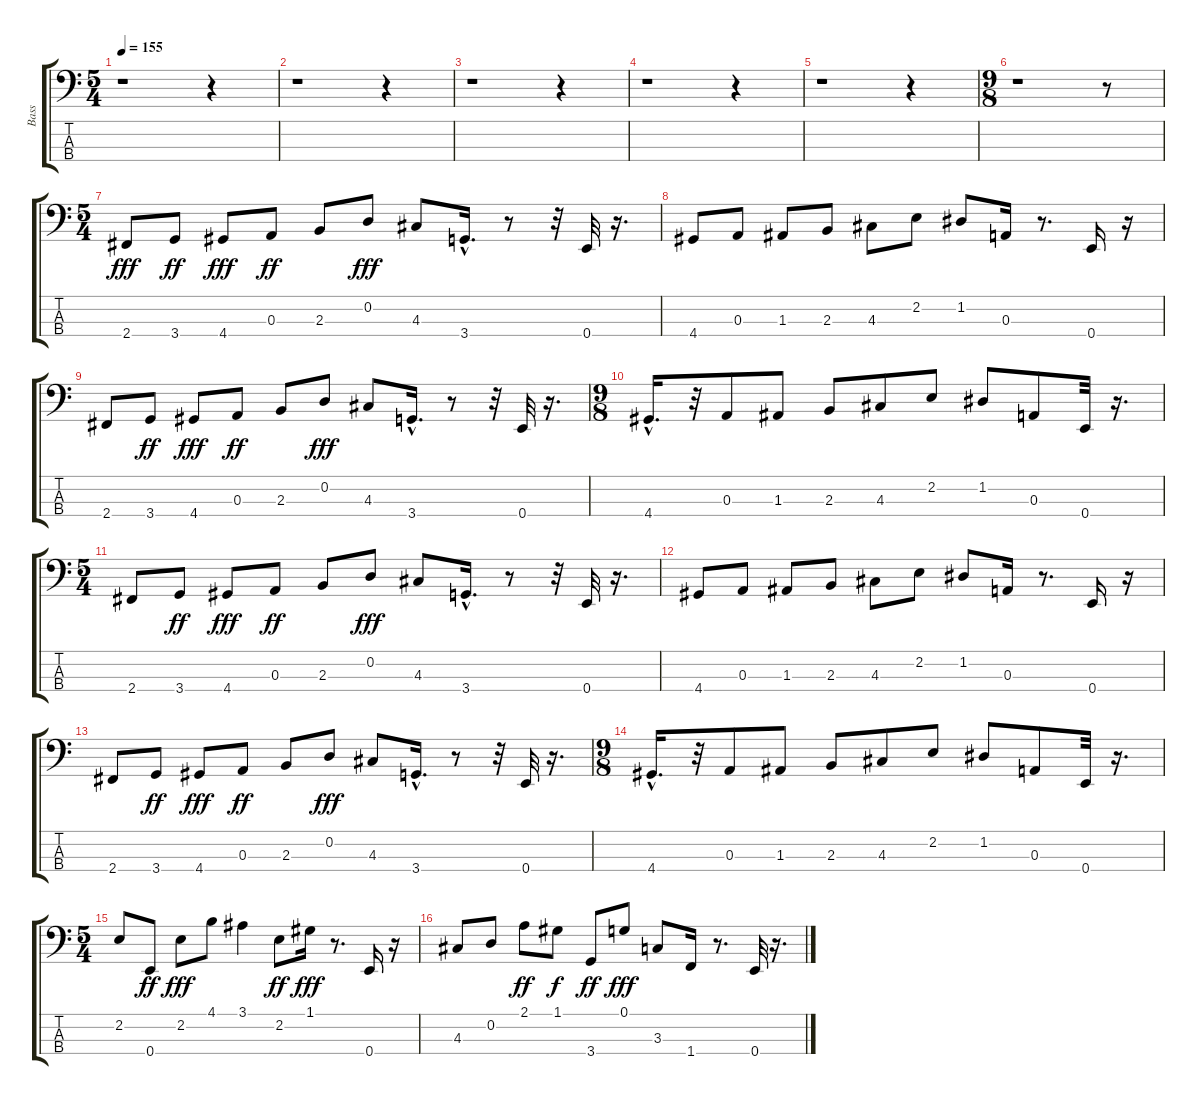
\track ("Bass                " "Bass      ") {instrument fretlessbass}
\staff {score tabs}
\tuning (G2 D2 A1 E1) {hide}
\ts (5 4)
\tempo 155
\clef f4
\ks c
r.1{dy fff instrument fretlessbass} r.4 |
r.1 r.4 |
r.1 r.4 |
r.1 r.4 |
r.1 r.4 |
\ts (9 8)
r.1 r.8 |
\ts (5 4)
2.4.8{volume 12 instrument fretlessbass} 3.4.8{dy ff} 4.4.8{dy fff} 0.3.8{dy ff} 2.3.8 0.2.8{dy fff} 4.3.8 3.4{hac}.16{d} r.8 r.32 0.4.32 r.16{d} |
4.4.8 0.3.8 1.3.8 2.3.8 4.3.8 2.2.8 1.2.8 0.3.16 r.8{d} 0.4.16 r.16 |
2.4.8 3.4.8{dy ff} 4.4.8{dy fff} 0.3.8{dy ff} 2.3.8 0.2.8{dy fff} 4.3.8 3.4{hac}.16{d} r.8 r.32 0.4.32 r.16{d} |
\ts (9 8)
4.4{hac}.16{d} r.32 0.3.8 1.3.8 2.3.8 4.3.8 2.2.8 1.2.8 0.3.8 0.4.32 r.16{d} |
\ts (5 4)
2.4.8 3.4.8{dy ff} 4.4.8{dy fff} 0.3.8{dy ff} 2.3.8 0.2.8{dy fff} 4.3.8 3.4{hac}.16{d} r.8 r.32 0.4.32 r.16{d} |
4.4.8 0.3.8 1.3.8 2.3.8 4.3.8 2.2.8 1.2.8 0.3.16 r.8{d} 0.4.16 r.16 |
2.4.8 3.4.8{dy ff} 4.4.8{dy fff} 0.3.8{dy ff} 2.3.8 0.2.8{dy fff} 4.3.8 3.4{hac}.16{d} r.8 r.32 0.4.32 r.16{d} |
\ts (9 8)
4.4{hac}.16{d} r.32 0.3.8 1.3.8 2.3.8 4.3.8 2.2.8 1.2.8 0.3.8 0.4.32 r.16{d} |
\ts (5 4)
2.2.8 0.4.8{dy ff} 2.2.8{dy fff} 4.1.8 3.1.4 2.2.8{dy ff} 1.1.16{dy fff} r.8{d} 0.4.16 r.16 |
4.3.8 0.2.8 2.1.8{dy ff} 1.1.8{dy f} 3.4.8{dy ff} 0.1.8{dy fff} 3.3.8 1.4.16 r.8{d} 0.4.32 r.16{d}
